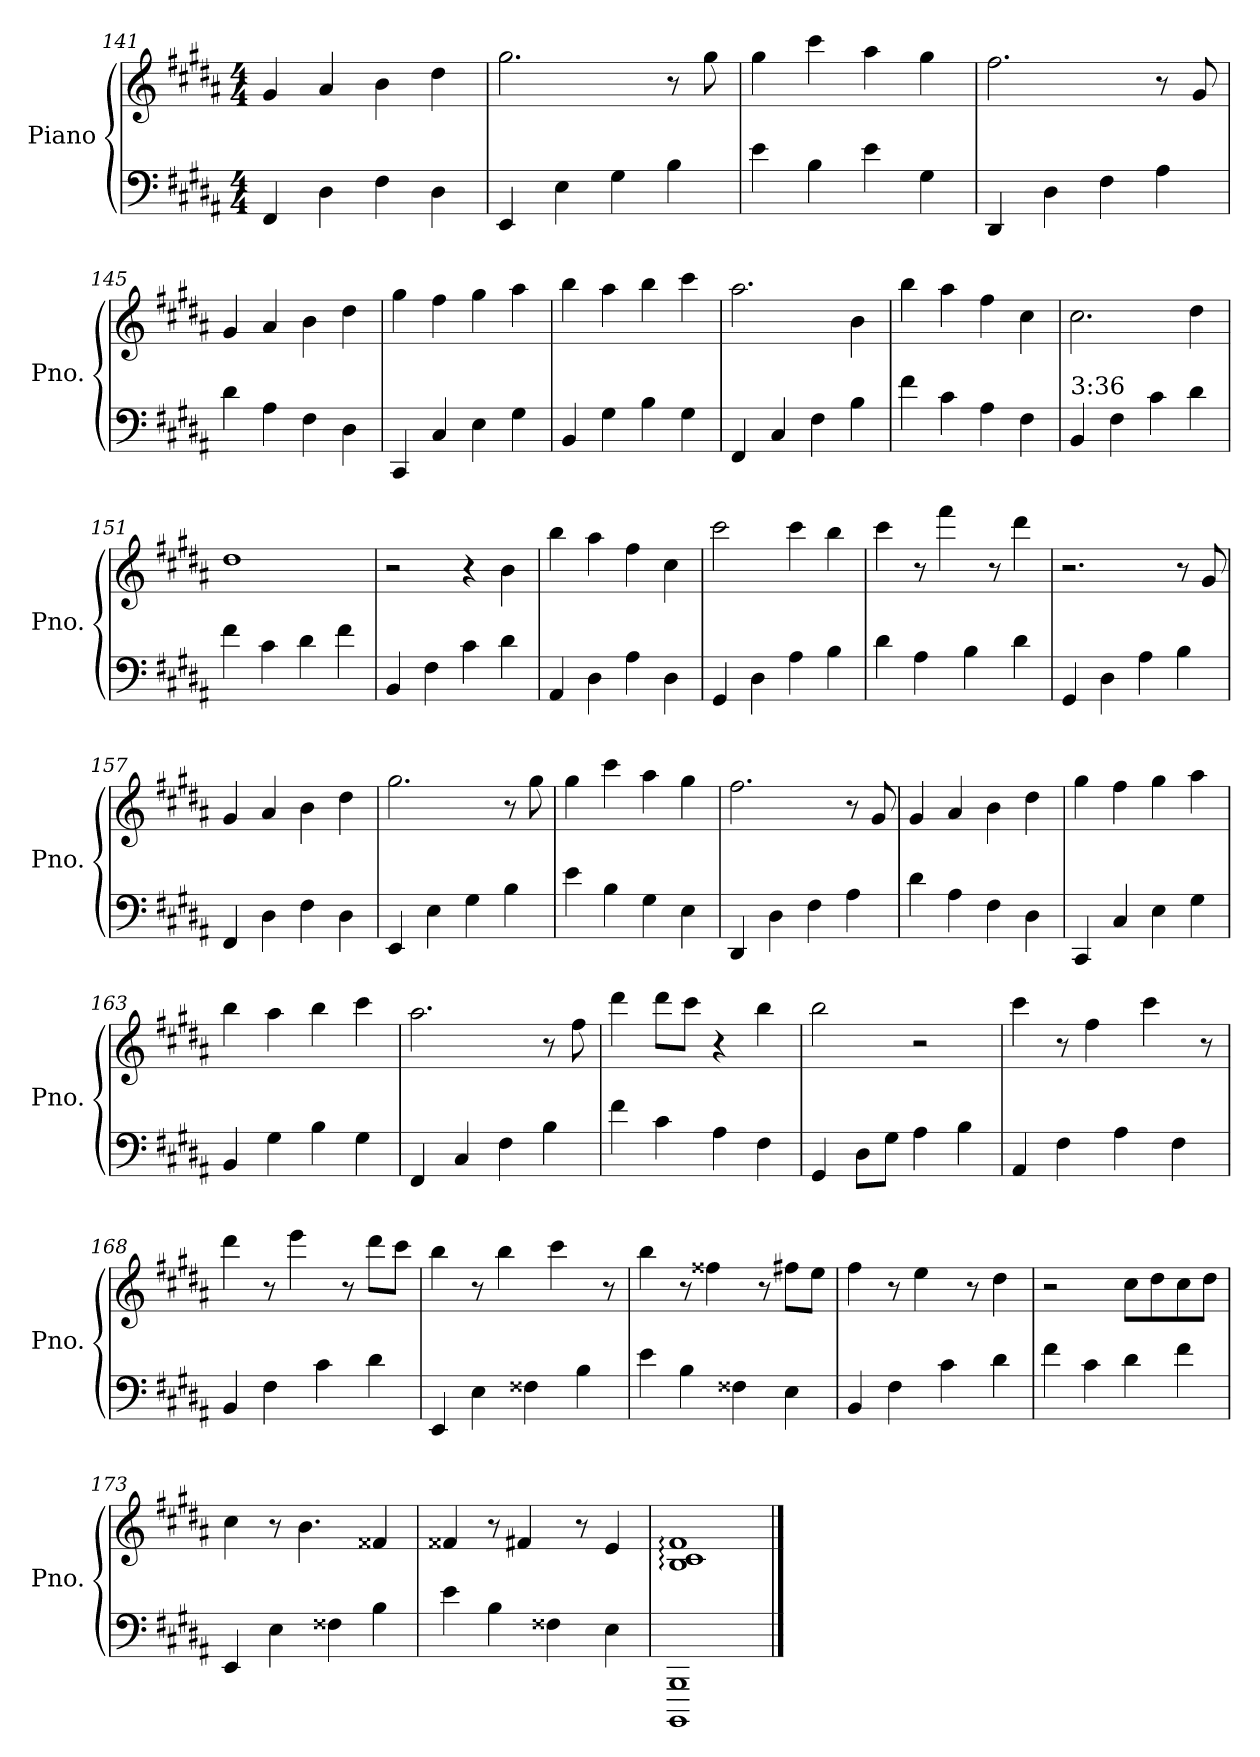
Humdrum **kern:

**kern	**kern
*part1	*part1
*staff2	*staff1
*I"Piano	*
*I'Pno.	*
*clefF4	*clefG2
*k[f#c#g#d#a#]	*k[f#c#g#d#a#]
*M4/4	*M4/4
=141	=141
4FF#/	4g#/
4D#\	4a#/
4F#\	4b\
4D#\	4dd#\
!!LO:LB:g=z
=142	=142
4EE/	2.gg#\
4E\	.
4G#\	.
4B\	8r
.	8gg#\
=143	=143
4e\	4gg#\
4B\	4ccc#\
4e\	4aa#\
4G#\	4gg#\
=144	=144
4DD#/	2.ff#\
4D#\	.
4F#\	.
4A#\	8r
.	8g#/
=145	=145
4d#\	4g#/
4A#\	4a#/
4F#\	4b\
4D#\	4dd#\
=146	=146
4CC#/	4gg#\
4C#/	4ff#\
4E\	4gg#\
4G#\	4aa#\
=147	=147
4BB/	4bb\
4G#\	4aa#\
4B\	4bb\
4G#\	4ccc#\
=148	=148
4FF#/	2.aa#\
4C#/	.
4F#\	.
4B\	4b\
!!LO:LB:g=z
=149	=149
4f#\	4bb\
4c#\	4aa#\
4A#\	4ff#\
4F#\	4cc#\
=150	=150
!LO:TX:a:t=3&colon;36	!
4BB/	2.cc#\
4F#\	.
4c#\	.
4d#\	4dd#\
=151	=151
4f#\	1dd#
4c#\	.
4d#\	.
4f#\	.
=152	=152
4BB/	2r
4F#\	.
4c#\	4r
4d#\	4b\
=153	=153
4AA#/	4bb\
4D#\	4aa#\
4A#\	4ff#\
4D#\	4cc#\
=154	=154
4GG#/	2ccc#\
4D#\	.
4A#\	4ccc#\
4B\	4bb\
=155	=155
4d#\	4ccc#\
4A#\	8r
.	4fff#\
4B\	.
.	8r
4d#\	4ddd#\
!!LO:LB:g=z
=156	=156
4GG#/	2.r
4D#\	.
4A#\	.
4B\	8r
.	8g#/
=157	=157
4FF#/	4g#/
4D#\	4a#/
4F#\	4b\
4D#\	4dd#\
=158	=158
4EE/	2.gg#\
4E\	.
4G#\	.
4B\	8r
.	8gg#\
=159	=159
4e\	4gg#\
4B\	4ccc#\
4G#\	4aa#\
4E\	4gg#\
=160	=160
4DD#/	2.ff#\
4D#\	.
4F#\	.
4A#\	8r
.	8g#/
=161	=161
4d#\	4g#/
4A#\	4a#/
4F#\	4b\
4D#\	4dd#\
=162	=162
4CC#/	4gg#\
4C#/	4ff#\
4E\	4gg#\
4G#\	4aa#\
!!LO:LB:g=z
=163	=163
4BB/	4bb\
4G#\	4aa#\
4B\	4bb\
4G#\	4ccc#\
=164	=164
4FF#/	2.aa#\
4C#/	.
4F#\	.
4B\	8r
.	8ff#\
=165	=165
4f#\	4ddd#\
4c#\	8ddd#\L
.	8ccc#\J
4A#\	4r
4F#\	4bb\
=166	=166
4GG#/	2bb\
8D#\L	.
8G#\J	.
4A#\	2r
4B\	.
=167	=167
4AA#/	4ccc#\
4F#\	8r
.	4ff#\
4A#\	.
.	4ccc#\
4F#\	.
.	8r
=168	=168
4BB/	4ddd#\
4F#\	8r
.	4eee\
4c#\	.
.	8r
4d#\	8ddd#\L
.	8ccc#\J
=169	=169
4EE/	4bb\
4E\	8r
.	4bb\
4F##X\	.
.	4ccc#\
4B\	.
.	8r
!!LO:PB:g=z
=170	=170
4e\	4bb\
4B\	8r
.	4ff##X\
4F##X\	.
.	8r
4E\	8ff#X\L
.	8ee\J
=171	=171
4BB/	4ff#\
4F#\	8r
.	4ee\
4c#\	.
.	8r
4d#\	4dd#\
=172	=172
4f#\	2r
4c#\	.
4d#\	8cc#\L
.	8dd#\
4f#\	8cc#\
.	8dd#\J
=173	=173
4EE/	4cc#\
4E\	8r
.	4.b\
4F##X\	.
4B\	4f##X/
=174	=174
4e\	4f##X/
4B\	8r
.	4f#X/
4F##X\	.
.	8r
4E\	4e/
=175	=175
1BBBB 1BBB	1B: 1c#: 1f#:
==	==
*-	*-
